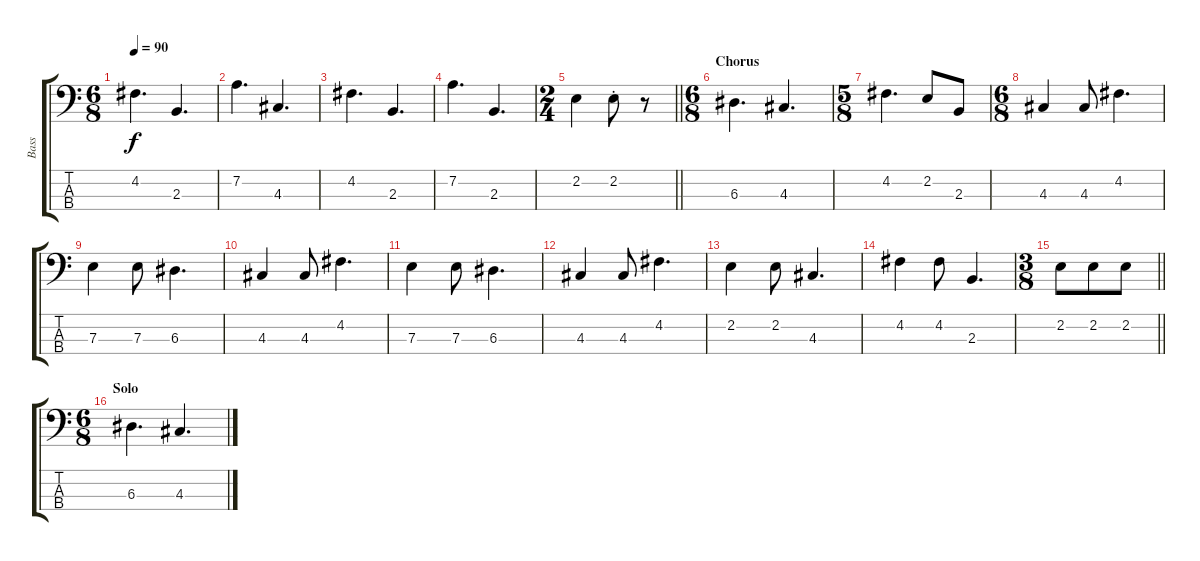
\track ("Bass" "Bass") {instrument electricbassfinger}
\staff {score tabs}
\tuning (G2 D2 A1 E1) {hide}
\ts (6 8)
\tempo 90
\clef f4
\ks c
4.2.4{d dy f} 2.3.4{d} |
7.2.4{d} 4.3.4{d} |
4.2.4{d} 2.3.4{d} |
7.2.4{d} 2.3.4{d} |
\ts (2 4)
\barLineRight lightlight
2.2.4 2.2{st}.8 r.8 |
\ts (6 8)
\section ("" "Chorus")
6.3.4{d} 4.3.4{d} |
\ts (5 8)
4.2.4{d} 2.2.8 2.3.8 |
\ts (6 8)
4.3.4 4.3.8 4.2.4{d} |
7.3.4 7.3.8 6.3.4{d} |
4.3.4 4.3.8 4.2.4{d} |
7.3.4 7.3.8 6.3.4{d} |
4.3.4 4.3.8 4.2.4{d} |
2.2.4 2.2.8 4.3.4{d} |
4.2.4 4.2.8 2.3.4{d} |
\ts (3 8)
\barLineRight lightlight
2.2.8 2.2.8 2.2.8 |
\ts (6 8)
\section ("" "Solo")
6.3.4{d} 4.3.4{d}
